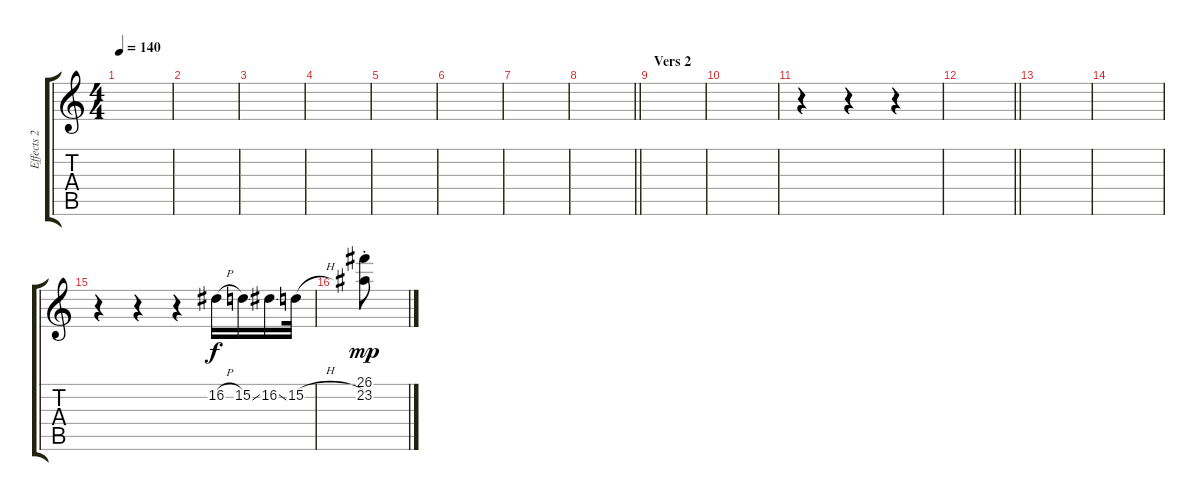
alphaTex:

\track ("Effects 2" "Effects 2") {instrument tremolostrings}
\staff {score tabs}
\tuning (E4 B3 G3 D3 A2 E2) {hide}
\ts (4 4)
\tempo 140
\clef g2
\ks c
|
|
|
|
|
|
|
\barLineRight lightlight
|
\section ("" "Vers 2")
|
|
r.4 r.4 r.4 |
\barLineRight lightlight
|
|
|
r.4 r.4 r.4 16.2{h}.16 15.2{ss}.16 16.2{ss}.16 15.2{h}.32 |
(26.1 23.2{st}).8{dy mp}
